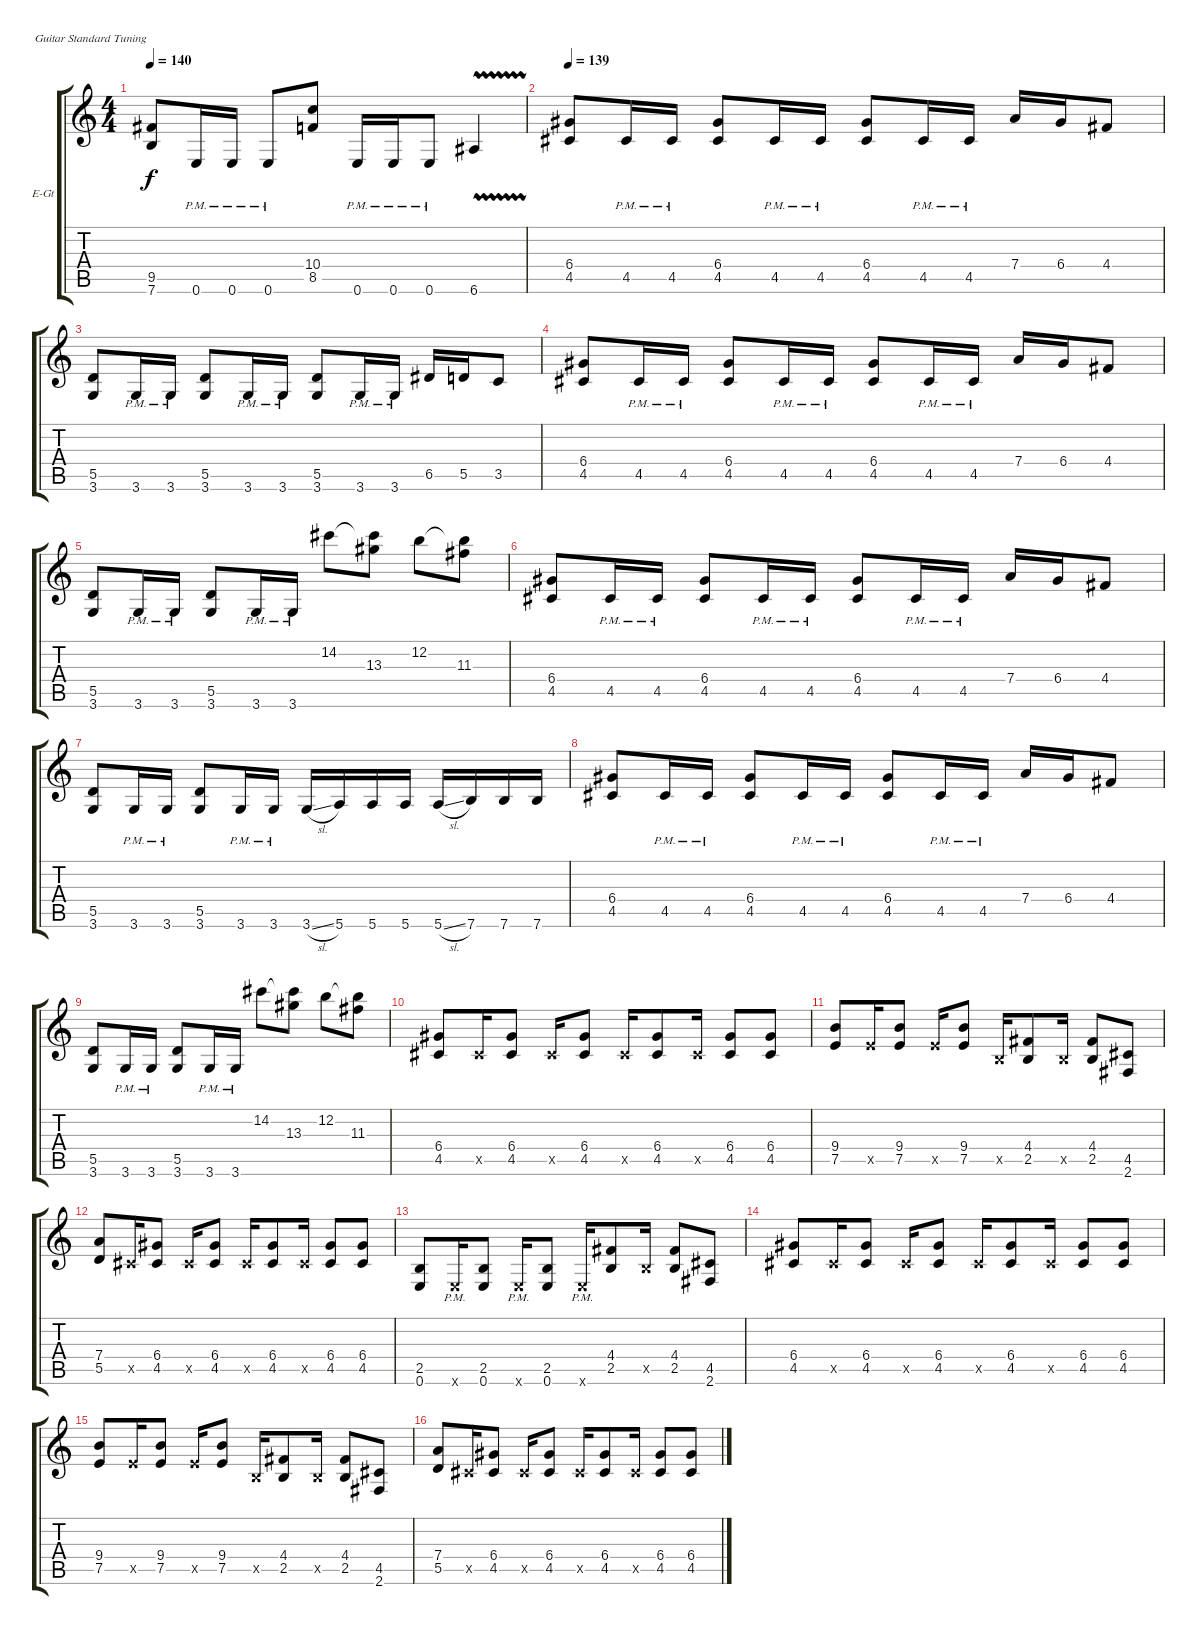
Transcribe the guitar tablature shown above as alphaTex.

\bracketExtendMode groupsimilarinstruments
\firstSystemTrackNameOrientation horizontal
\otherSystemsTrackNameOrientation horizontal
\track ("Guitar 2" "E-Gt") {instrument distortionguitar}
\staff {score tabs}
\tuning (E4 B3 G3 D3 A2 E2)
\ts (4 4)
\tempo 140
\clef g2
\ks c
(9.5 7.6).8{dy f} 0.6{pm}.16 0.6{pm}.16 0.6{pm}.8 (10.4 8.5).8 0.6{pm}.16 0.6{pm}.16 0.6{pm}.8 6.6{vw}.4 |
\tempo 139
(4.5 6.4).8 4.5{pm}.16 4.5{pm}.16 (4.5 6.4).8 4.5{pm}.16 4.5{pm}.16 (4.5 6.4).8 4.5{pm}.16 4.5{pm}.16 7.4.16 6.4.16 4.4.8 |
(3.6 5.5).8 3.6{pm}.16 3.6{pm}.16 (3.6 5.5).8 3.6{pm}.16 3.6{pm}.16 (3.6 5.5).8 3.6{pm}.16 3.6{pm}.16 6.5.16 5.5.16 3.5.8 |
(4.5 6.4).8 4.5{pm}.16 4.5{pm}.16 (4.5 6.4).8 4.5{pm}.16 4.5{pm}.16 (4.5 6.4).8 4.5{pm}.16 4.5{pm}.16 7.4.16 6.4.16 4.4.8 |
(3.6 5.5).8 3.6{pm}.16 3.6{pm}.16 (3.6 5.5).8 3.6{pm}.16 3.6{pm}.16 14.2.8 (13.3 14.2{t}).8 12.2.8 (11.3 12.2{t}).8 |
(4.5 6.4).8 4.5{pm}.16 4.5{pm}.16 (4.5 6.4).8 4.5{pm}.16 4.5{pm}.16 (4.5 6.4).8 4.5{pm}.16 4.5{pm}.16 7.4.16 6.4.16 4.4.8 |
(3.6 5.5).8 3.6{pm}.16 3.6{pm}.16 (3.6 5.5).8 3.6{pm}.16 3.6{pm}.16 3.6{sl}.16 5.6.16 5.6.16 5.6.16 5.6{sl}.16 7.6.16 7.6.16 7.6.16 |
(4.5 6.4).8 4.5{pm}.16 4.5{pm}.16 (4.5 6.4).8 4.5{pm}.16 4.5{pm}.16 (4.5 6.4).8 4.5{pm}.16 4.5{pm}.16 7.4.16 6.4.16 4.4.8 |
(3.6 5.5).8 3.6{pm}.16 3.6{pm}.16 (3.6 5.5).8 3.6{pm}.16 3.6{pm}.16 14.2.8 (13.3 14.2{t}).8 12.2.8 (11.3 12.2{t}).8 |
(4.5 6.4).8 4.5{x}.16 (4.5 6.4).8 4.5{x}.16 (4.5 6.4).8 4.5{x}.16 (4.5 6.4).8 4.5{x}.16 (4.5 6.4).8 (6.4 4.5).8 |
(7.5 9.4).8 7.5{x}.16 (7.5 9.4).8 7.5{x}.16 (7.5 9.4).8 2.5{x}.16 (2.5 4.4).8 2.5{x}.16 (2.5 4.4).8 (4.5 2.6).8 |
(5.5 7.4).8 4.5{x}.16 (4.5 6.4).8 4.5{x}.16 (4.5 6.4).8 4.5{x}.16 (4.5 6.4).8 4.5{x}.16 (4.5 6.4).8 (6.4 4.5).8 |
(2.5 0.6).8 0.6{pm x}.16 (2.5 0.6).8 0.6{pm x}.16 (2.5 0.6).8 0.6{pm x}.16 (2.5 4.4).8 2.5{x}.16 (2.5 4.4).8 (4.5 2.6).8 |
(4.5 6.4).8 4.5{x}.16 (4.5 6.4).8 4.5{x}.16 (4.5 6.4).8 4.5{x}.16 (4.5 6.4).8 4.5{x}.16 (4.5 6.4).8 (6.4 4.5).8 |
(7.5 9.4).8 7.5{x}.16 (7.5 9.4).8 7.5{x}.16 (7.5 9.4).8 2.5{x}.16 (2.5 4.4).8 2.5{x}.16 (2.5 4.4).8 (4.5 2.6).8 |
(5.5 7.4).8 4.5{x}.16 (4.5 6.4).8 4.5{x}.16 (4.5 6.4).8 4.5{x}.16 (4.5 6.4).8 4.5{x}.16 (4.5 6.4).8 (6.4 4.5).8
